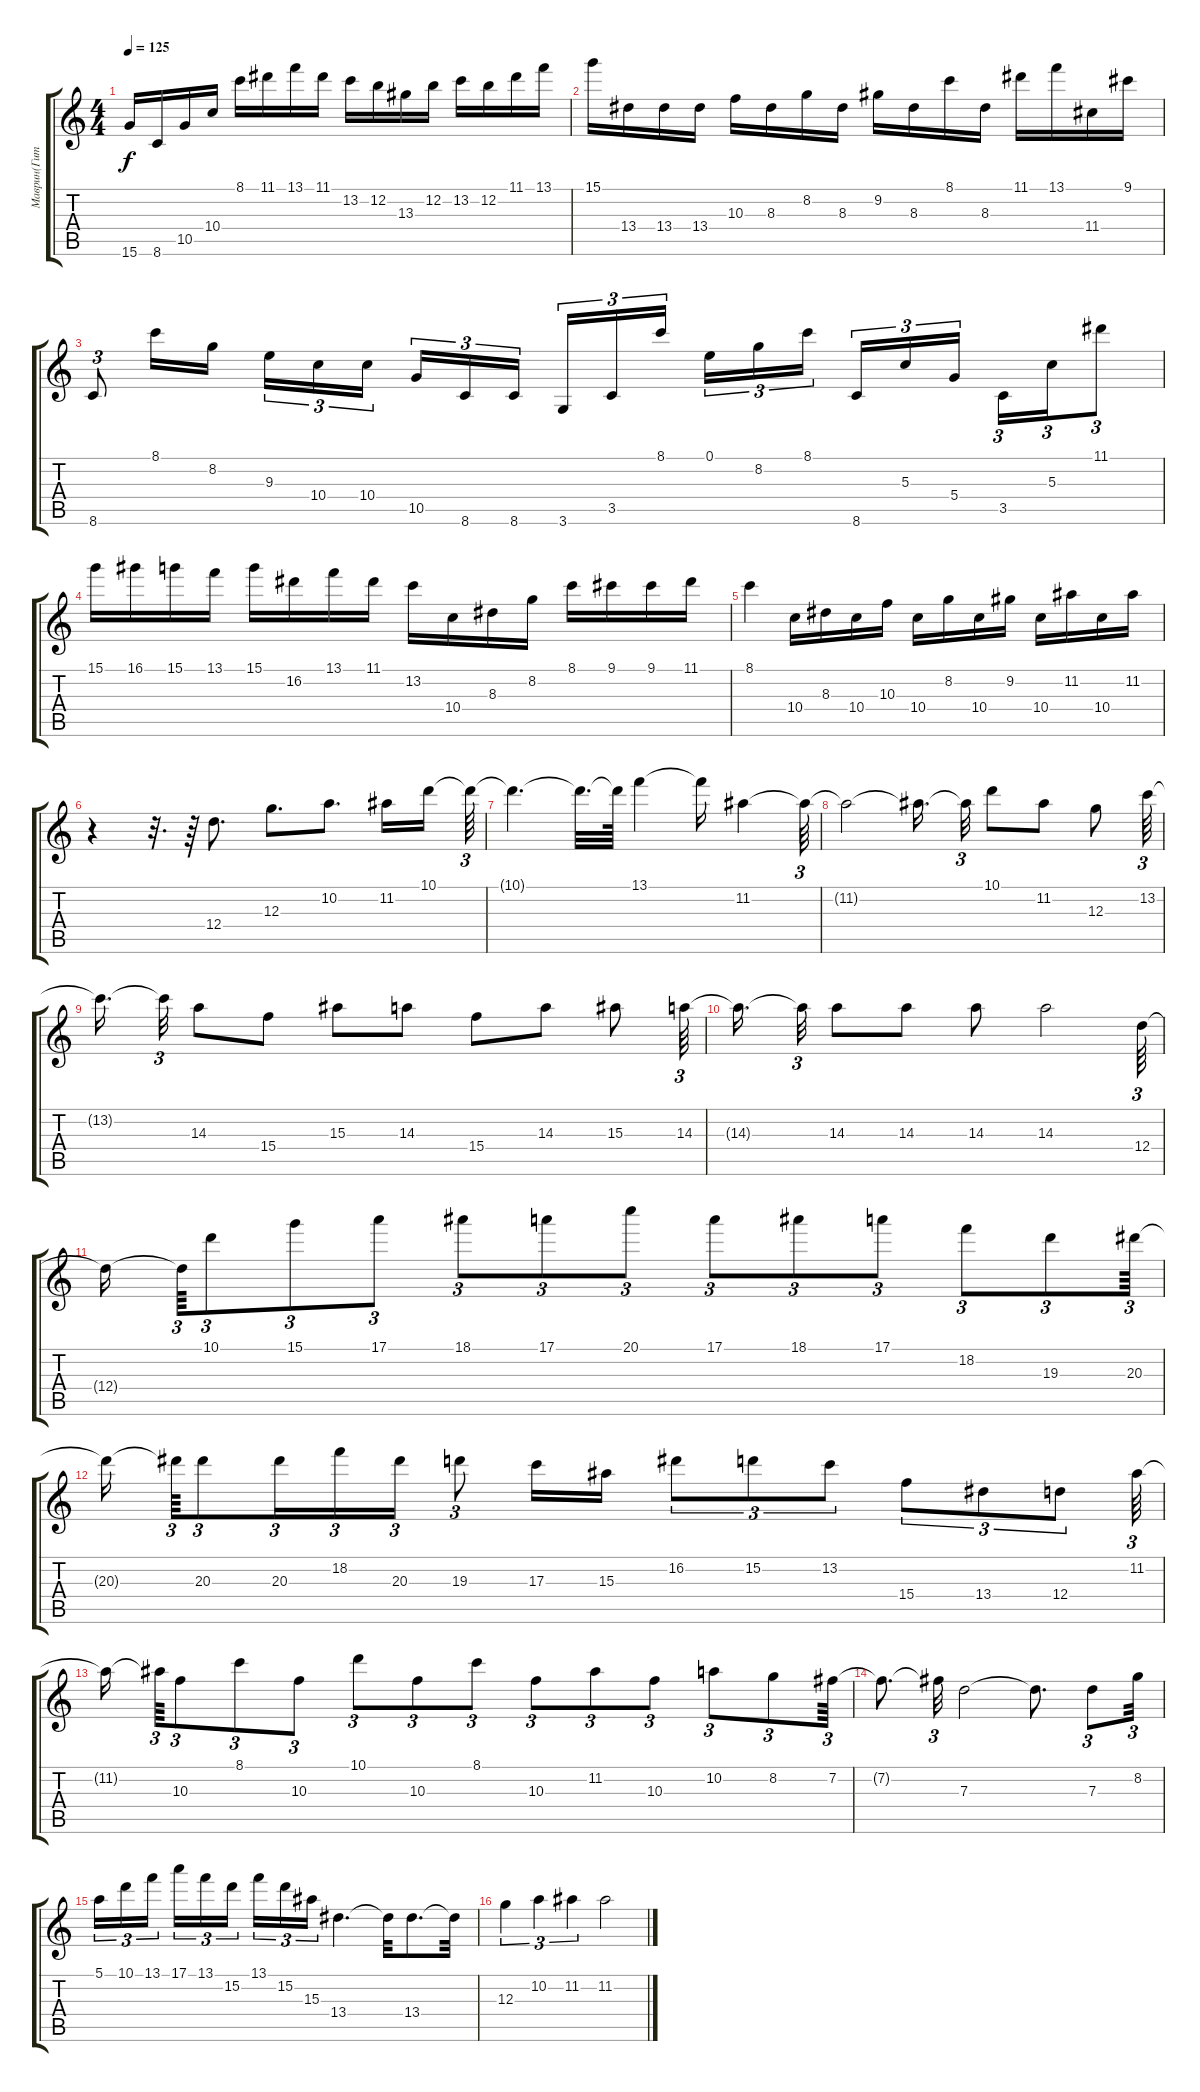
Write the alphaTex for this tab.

\track ("Маврин(Гитара-3)" "Маврин(Гит") {instrument distortionguitar}
\staff {score tabs}
\tuning (E4 B3 G3 D3 A2 E2) {hide}
\ts (4 4)
\tempo 125
\clef g2
\ks c
15.6.16{dy f} 8.6.16 10.5.16 10.4.16 8.1.16 11.1.16 13.1.16 11.1.16 13.2.16 12.2.16 13.3.16 12.2.16 13.2.16 12.2.16 11.1.16 13.1.16 |
15.1.16 13.4.16 13.4.16 13.4.16 10.3.16 8.3.16 8.2.16 8.3.16 9.2.16 8.3.16 8.1.16 8.3.16 11.1.16 13.1.16 11.4.16 9.1.16 |
8.6.8{tu (3 2)} 8.1.16 8.2.16{beam splitsecondary} 9.3.16{tu (3 2)} 10.4.16{tu (3 2)} 10.4.16{tu (3 2) beam splitsecondary} 10.5.16{tu (3 2)} 8.6.16{tu (3 2)} 8.6.16{tu (3 2) beam splitsecondary} 3.6.16{tu (3 2)} 3.5.16{tu (3 2)} 8.1.16{tu (3 2) beam splitsecondary} 0.1.16{tu (3 2)} 8.2.16{tu (3 2)} 8.1.16{tu (3 2) beam splitsecondary} 8.6.16{tu (3 2)} 5.3.16{tu (3 2)} 5.4.16{tu (3 2) beam splitsecondary} 3.5.16{tu (3 2)} 5.3.16{tu (3 2)} 11.1.8{tu (3 2)} |
15.1.16 16.1.16 15.1.16 13.1.16 15.1.16 16.2.16 13.1.16 11.1.16 13.2.16 10.4.16 8.3.16 8.2.16 8.1.16 9.1.16 9.1.16 11.1.16 |
8.1.4 10.4.16 8.3.16 10.4.16 10.3.16 10.4.16 8.2.16 10.4.16 9.2.16 10.4.16 11.2.16 10.4.16 11.2.16 |
r.4{instrument distortionguitar} r.32{d} r.64 12.4.8{d} 12.3.8{d} 10.2.8{d} 11.2.16 10.1.16 10.1{t}.64{tu (3 2)} |
10.1{t}.4{d} 10.1{t}.32{d} 10.1{t}.64 13.1.4 13.1{t}.16 11.2.4 11.2{t}.64{tu (3 2)} |
11.2{t}.2 11.2{t}.16{d} 11.2{t}.32{tu (3 2)} 10.1.8 11.2.8 12.3.8 13.2.64{tu (3 2)} |
13.2{t}.16{d} 13.2{t}.32{tu (3 2)} 14.3.8 15.4.8 15.3.8 14.3.8 15.4.8 14.3.8 15.3.8 14.3.64{tu (3 2)} |
14.3{t}.16{d} 14.3{t}.32{tu (3 2)} 14.3.8 14.3.8 14.3.8 14.3.2 12.4.64{tu (3 2)} |
12.4{t}.16 12.4{t}.64{tu (3 2)} 10.1.8{tu (3 2)} 15.1.8{tu (3 2)} 17.1.8{tu (3 2)} 18.1.8{tu (3 2)} 17.1.8{tu (3 2)} 20.1.8{tu (3 2)} 17.1.8{tu (3 2)} 18.1.8{tu (3 2)} 17.1.8{tu (3 2)} 18.2.8{tu (3 2)} 19.3.8{tu (3 2)} 20.3.64{tu (3 2)} |
20.3{t}.16 20.3{t}.64{tu (3 2)} 20.3.8{tu (3 2)} 20.3.16{tu (3 2)} 18.2.16{tu (3 2)} 20.3.16{tu (3 2)} 19.3.8{tu (3 2)} 17.3.16 15.3.16 16.2.8{tu (3 2)} 15.2.8{tu (3 2)} 13.2.8{tu (3 2)} 15.4.8{tu (3 2)} 13.4.8{tu (3 2)} 12.4.8{tu (3 2)} 11.2.64{tu (3 2)} |
11.2{t}.16 11.2{t}.64{tu (3 2)} 10.3.8{tu (3 2)} 8.1.8{tu (3 2)} 10.3.8{tu (3 2)} 10.1.8{tu (3 2)} 10.3.8{tu (3 2)} 8.1.8{tu (3 2)} 10.3.8{tu (3 2)} 11.2.8{tu (3 2)} 10.3.8{tu (3 2)} 10.2.8{tu (3 2)} 8.2.8{tu (3 2)} 7.2.64{tu (3 2)} |
7.2{t}.8{d} 7.2{t}.32{tu (3 2)} 7.3.2 7.3{t}.8{d} 7.3.8{tu (3 2)} 8.2.32{tu (3 2)} |
5.1.16{tu (3 2)} 10.1.16{tu (3 2)} 13.1.16{tu (3 2) beam splitsecondary} 17.1.16{tu (3 2)} 13.1.16{tu (3 2)} 15.2.16{tu (3 2)} 13.1.16{tu (3 2)} 15.2.16{tu (3 2)} 15.3.16{tu (3 2)} 13.4.4{d} 13.4{t}.32 13.4.8{d} 13.4{t}.32 |
12.3.4{tu (3 2)} 10.2.4{tu (3 2)} 11.2.4{tu (3 2)} 11.2.2
